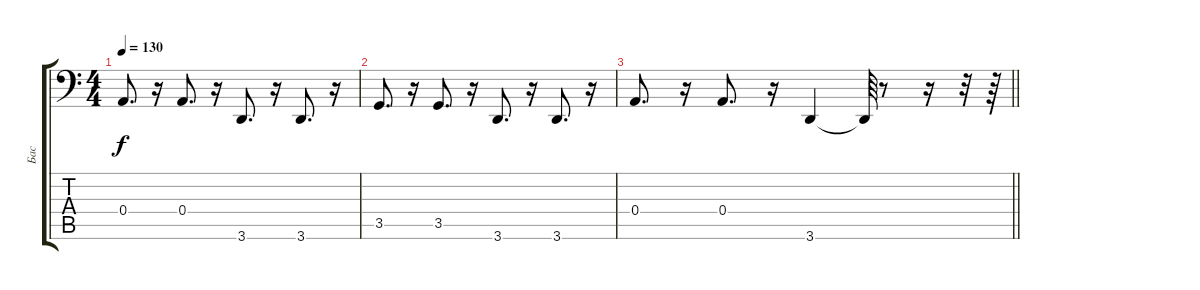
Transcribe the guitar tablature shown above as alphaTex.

\track ("Бас" "Бас") {instrument electricbassfinger}
\staff {score tabs}
\tuning (C3 G2 D2 A1 E1 B0) {hide}
\ts (4 4)
\tempo 130
\clef f4
\ks c
0.4.8{d dy f} r.16 0.4.8{d} r.16 3.6.8{d} r.16 3.6.8{d} r.16 |
3.5.8{d} r.16 3.5.8{d} r.16 3.6.8{d} r.16 3.6.8{d} r.16 |
\barLineRight lightlight
0.4.8{d} r.16 0.4.8{d} r.16 3.6.4 3.6{t}.64 r.8 r.16 r.32 r.64
